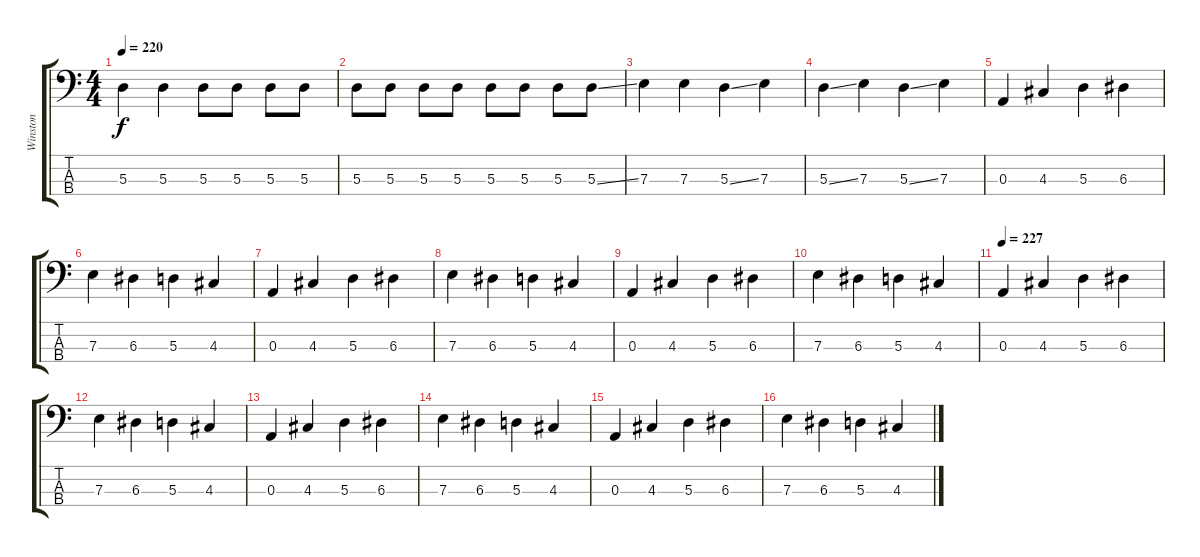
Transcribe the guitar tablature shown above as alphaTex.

\track ("Winston" "Winston") {instrument electricbasspick}
\staff {score tabs}
\tuning (G2 D2 A1 E1) {hide}
\ts (4 4)
\tempo 220
\clef f4
\ks c
5.3.4{dy f} 5.3.4 5.3.8 5.3.8 5.3.8 5.3.8 |
5.3.8 5.3.8 5.3.8 5.3.8 5.3.8 5.3.8 5.3.8 5.3{ss}.8 |
7.3.4 7.3.4 5.3{ss}.4 7.3.4 |
5.3{ss}.4 7.3.4 5.3{ss}.4 7.3.4 |
0.3.4 4.3.4 5.3.4 6.3.4 |
7.3.4 6.3.4 5.3.4 4.3.4 |
0.3.4 4.3.4 5.3.4 6.3.4 |
7.3.4 6.3.4 5.3.4 4.3.4 |
0.3.4 4.3.4 5.3.4 6.3.4 |
7.3.4 6.3.4 5.3.4 4.3.4 |
\tempo 227
0.3.4 4.3.4 5.3.4 6.3.4 |
7.3.4 6.3.4 5.3.4 4.3.4 |
0.3.4 4.3.4 5.3.4 6.3.4 |
7.3.4 6.3.4 5.3.4 4.3.4 |
0.3.4 4.3.4 5.3.4 6.3.4 |
7.3.4 6.3.4 5.3.4 4.3.4
